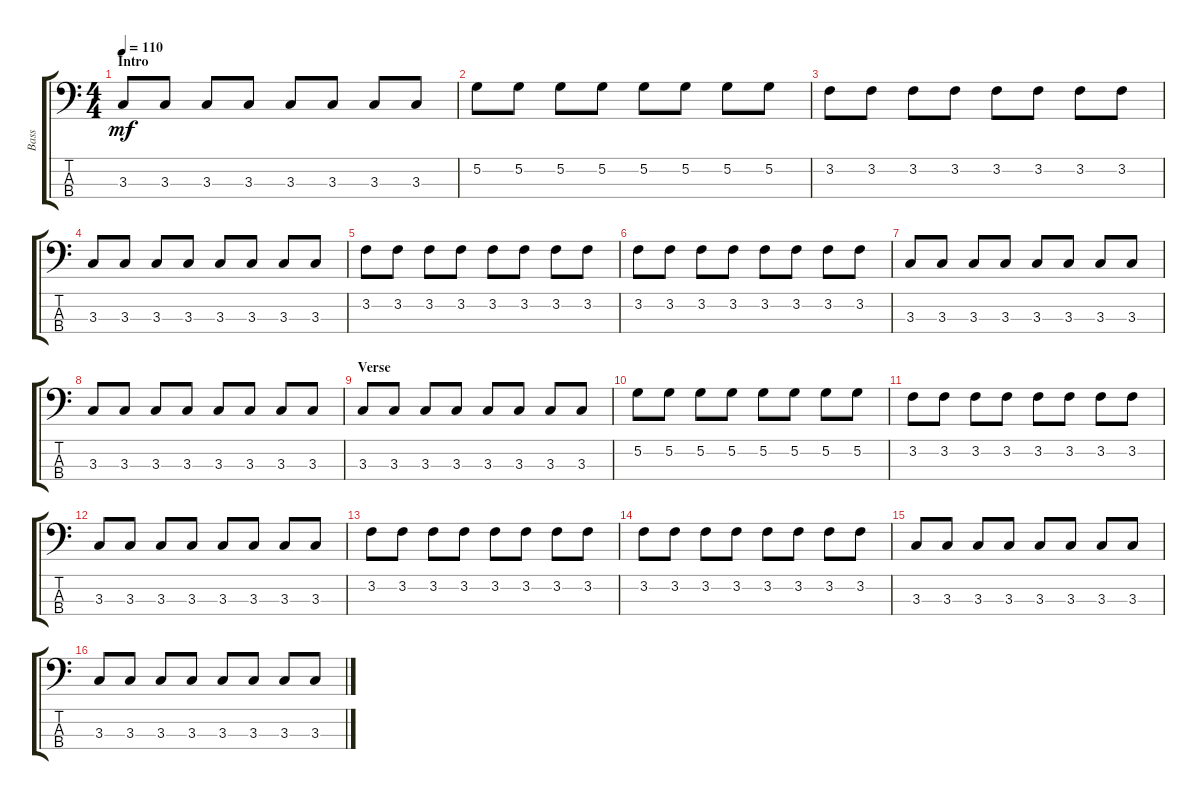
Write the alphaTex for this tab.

\track ("Bass" "Bass") {instrument electricbassfinger}
\staff {score tabs}
\tuning (G2 D2 A1 E1) {hide}
\ts (4 4)
\section ("" "Intro")
\tempo 110
\clef f4
\ks c
3.3.8{dy mf instrument electricbassfinger} 3.3.8 3.3.8 3.3.8 3.3.8 3.3.8 3.3.8 3.3.8 |
5.2.8 5.2.8 5.2.8 5.2.8 5.2.8 5.2.8 5.2.8 5.2.8 |
3.2.8 3.2.8 3.2.8 3.2.8 3.2.8 3.2.8 3.2.8 3.2.8 |
3.3.8 3.3.8 3.3.8 3.3.8 3.3.8 3.3.8 3.3.8 3.3.8 |
3.2.8 3.2.8 3.2.8 3.2.8 3.2.8 3.2.8 3.2.8 3.2.8 |
3.2.8 3.2.8 3.2.8 3.2.8 3.2.8 3.2.8 3.2.8 3.2.8 |
3.3.8 3.3.8 3.3.8 3.3.8 3.3.8 3.3.8 3.3.8 3.3.8 |
3.3.8 3.3.8 3.3.8 3.3.8 3.3.8 3.3.8 3.3.8 3.3.8 |
\section ("" "Verse")
3.3.8 3.3.8 3.3.8 3.3.8 3.3.8 3.3.8 3.3.8 3.3.8 |
5.2.8 5.2.8 5.2.8 5.2.8 5.2.8 5.2.8 5.2.8 5.2.8 |
3.2.8 3.2.8 3.2.8 3.2.8 3.2.8 3.2.8 3.2.8 3.2.8 |
3.3.8 3.3.8 3.3.8 3.3.8 3.3.8 3.3.8 3.3.8 3.3.8 |
3.2.8 3.2.8 3.2.8 3.2.8 3.2.8 3.2.8 3.2.8 3.2.8 |
3.2.8 3.2.8 3.2.8 3.2.8 3.2.8 3.2.8 3.2.8 3.2.8 |
3.3.8 3.3.8 3.3.8 3.3.8 3.3.8 3.3.8 3.3.8 3.3.8 |
3.3.8 3.3.8 3.3.8 3.3.8 3.3.8 3.3.8 3.3.8 3.3.8
